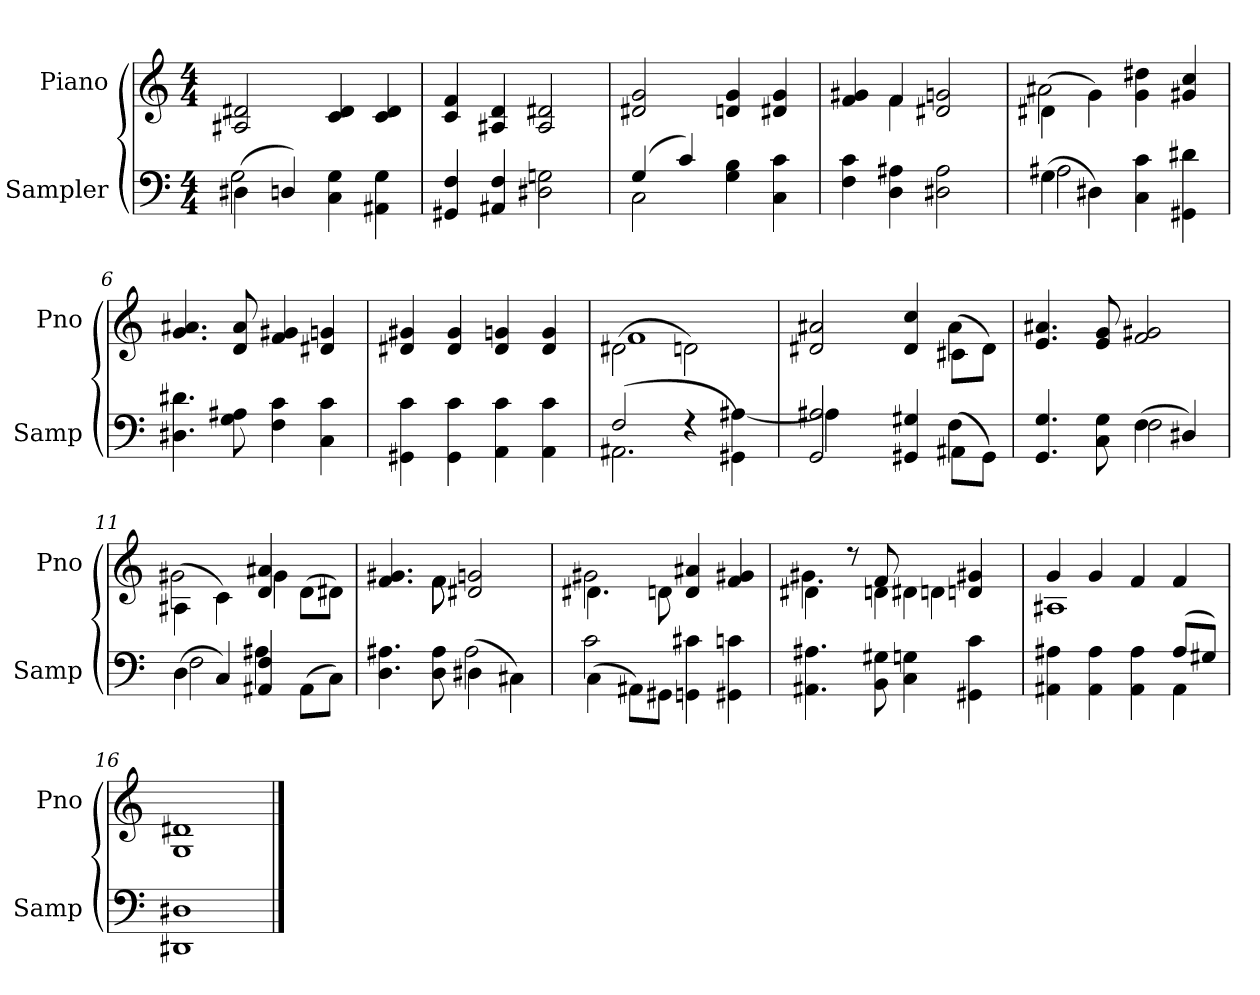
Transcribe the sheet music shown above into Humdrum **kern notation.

**kern	**kern
*part2	*part1
*staff2	*staff1
*I"Sampler	*I"Piano
*I'Samp	*I'Pno
*clefF4	*clefG2
*M4/4	*M4/4
=1	=1
*^	*
(4D#X\	2G	2A#X 2d#X
4Dn)	.	.
4C 4G	2ryy	4c 4d#
4AA#X 4G	.	4c 4d#
*v	*v	*
=2	=2
4GG#X 4F	4c 4f
4AA#X 4F	4A#X 4d
2D#X 2Gn	2A# 2d#X
=3	=3
*^	*
(4G/	2C	2d#X 2g
4c/)	.	.
4G 4B	2ryy	4dn 4g
4C 4c	.	4d#X 4g
*v	*v	*
=4	=4
*	*^
4F 4c	4f 4g#X	4ryy
4D 4A#X	4f/	4f
2D#X 2A#	2d#X 2gn	2ryy
=5	=5	=5
*^	*	*
(4G\	2A#X	(4d#X\	2a#X
4D#X\)	.	4g\)	.
4C 4c	2ryy	4g 4dd#X	2ryy
4GG#X 4d#X	.	4g#X 4cc	.
*v	*v	*	*
*	*v	*v
=6	=6
4.D#X 4.d#X	4.g 4.a#X
8G 8A#X	8d/ 8a#/
4F 4c	4f 4g#X
4C 4c	4d#X/ 4gn/
=7	=7
4GG#X 4c	4d#X 4g#X
4GG# 4c	4d# 4g#
4AA 4c	4d# 4gn
4AA\ 4c\	4d# 4g
=8	=8
*^	*^
(2F/	2.AA#X	(2d#X\	1f
4r	.	2dn\)	.
4GG#X\)	[4A#X	.	.
=9	=9	=9	=9
2GG/ 2A#X/	4A#]	2d#X 2a#X	2.ryy
.	2ryy	.	.
4GG#X/ 4G#X/	.	4d# 4cc	.
(8AA#X\L	4F	(8c#X\L	4a#
8GG#\J)	.	8d#\J)	.
*	*	*v	*v
=10	=10	=10
4.GG 4.G	2ryy	4.e 4.a#X
8C 8G	.	8e 8g
(4F\	2F	2f 2g#X
4D#X)	.	.
=11	=11	=11
*	*	*^
(4D\	2F	(4A#X\	2g#X
4C)	.	4c\)	.
4AA#X 4F	4A#X	4d 4a#X	4g#
(8AA#\L	4ryy	(8d\L	4ryy
8C\J)	.	8d#X\J)	.
=12	=12	=12	=12
4.D 4.A#X	2ryy	4.f 4.g#X	4.ryy
8D 8A#	.	8f\	8f
(4D#X\	2A#	2d#X 2gn	2ryy
4C#X\)	.	.	.
=13	=13	=13	=13
(4C\	2c	4.d#X\	2g#
8AA#X\L)	.	.	.
8GG#X\J	.	8dn\	.
4GGn 4c#X	2ryy	4d 4a#X	2ryy
4GG#X 4cn	.	4f 4g#X	.
*v	*v	*	*
=14	=14	=14
4.AA#X 4.A#X	4d#X\	4.g#
.	8r	.
8BB\ 8G#X\	8f	4d
4C 4Gn	4d#\	.
.	.	4d
4GG#X 4c	4dn 4g#X	.
.	.	8ryy
=15	=15	=15
*^	*	*
4AA#X 4A#X	2.ryy	4g/	1A#X
4AA# 4A#	.	4g	.
4AA# 4A#	.	4f	.
(8A#/L	4AA#	4f	.
8G#X/J)	.	.	.
*v	*v	*	*
*	*v	*v
=16	=16
1DD#X 1D#X	1G 1d#X
==	==
*-	*-
